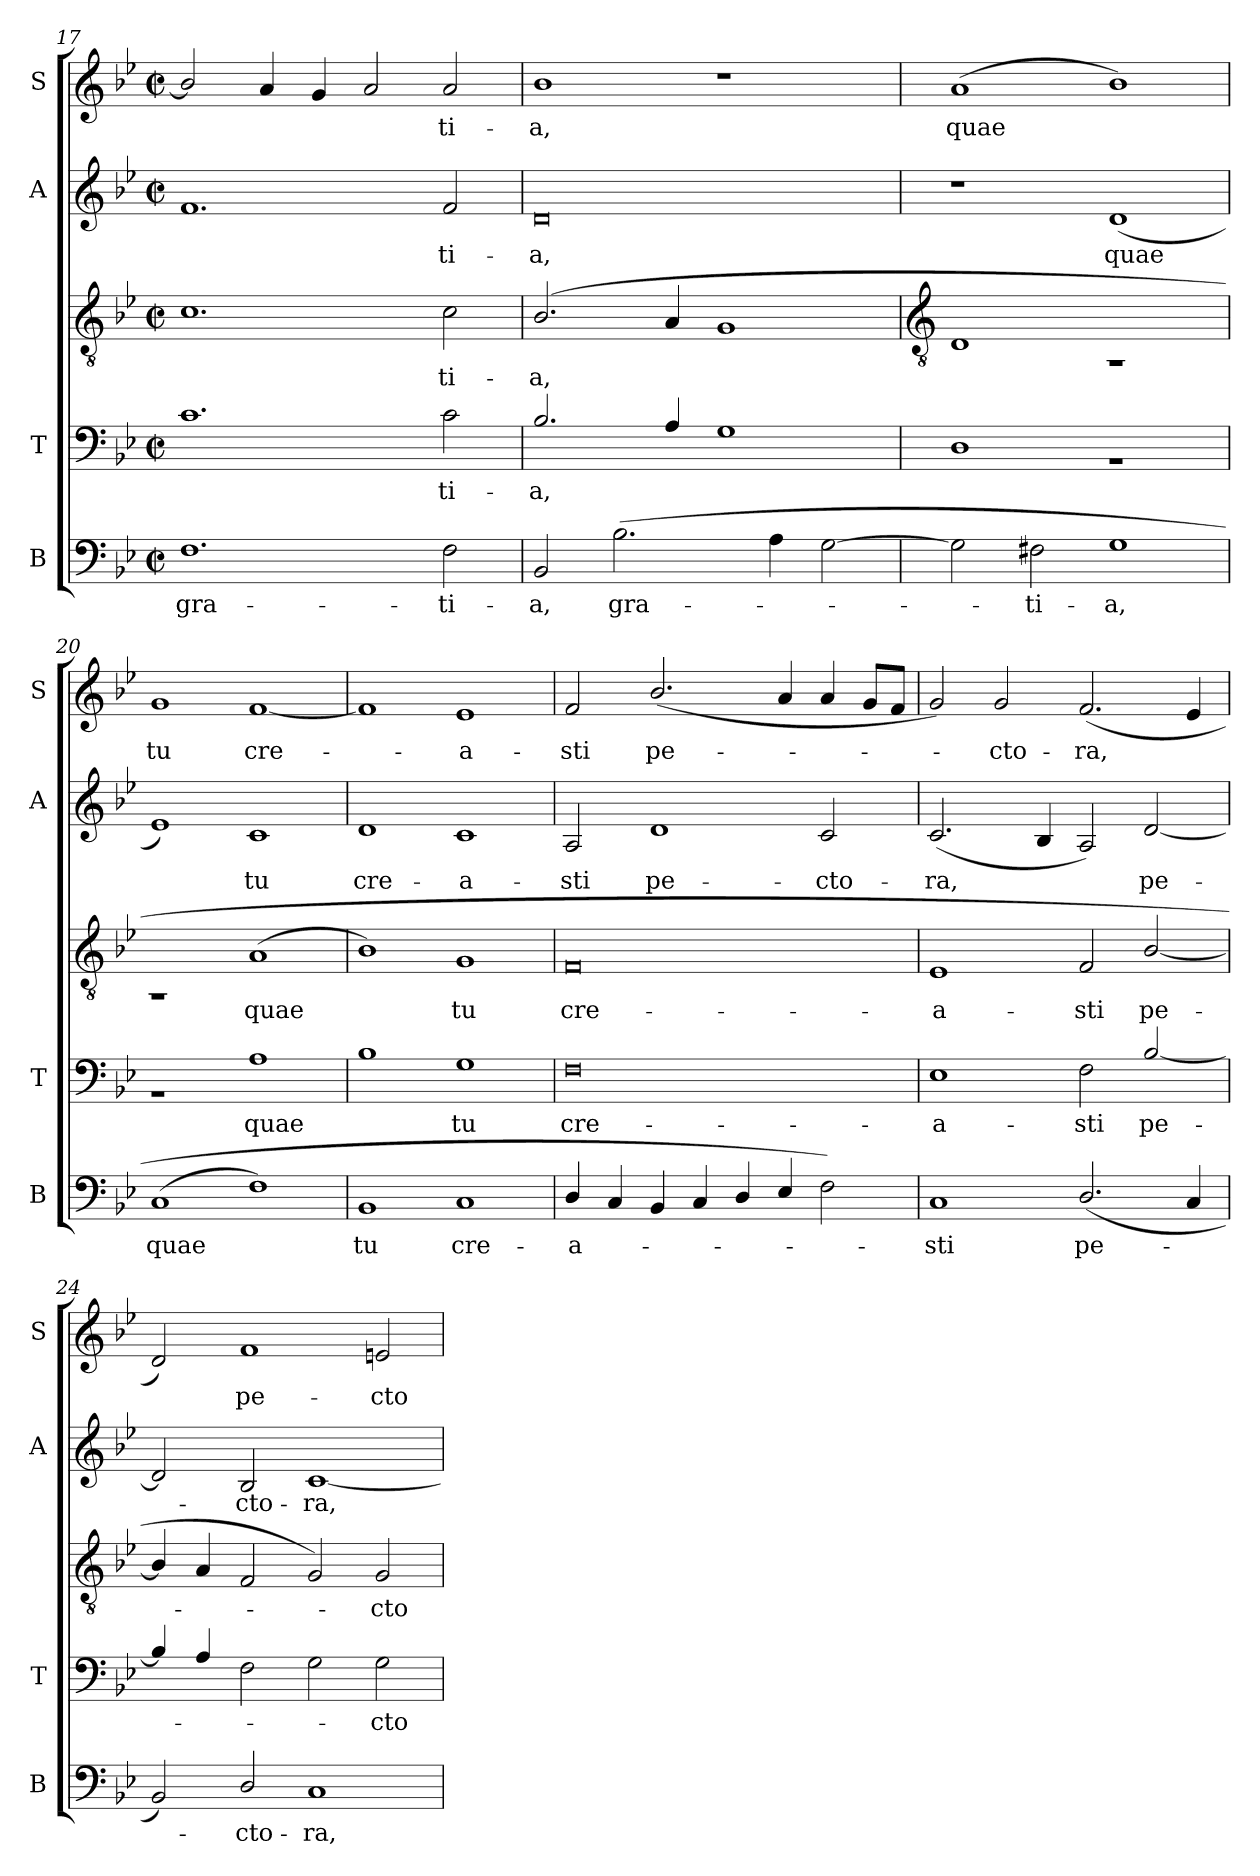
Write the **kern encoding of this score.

**kern	**text	**kern	**text	**kern	**text	**kern	**text	**kern	**text
*part4	*part4	*part3	*part3	*part3	*part3	*part2	*part2	*part1	*part1
*staff5	*staff5	*staff4	*staff4	*staff3	*staff3	*staff2	*staff2	*staff1	*staff1
*I"B	*	*I"T	*	*	*	*I"A	*	*I"S	*
*I'B	*	*I'T	*	*	*	*I'A	*	*I'S	*
*clefF4	*	*	*	*clefGv2	*	*clefG2	*	*clefG2	*
*k[b-e-]	*	*k[b-e-]	*	*k[b-e-]	*	*k[b-e-]	*	*k[b-e-]	*
*B-:	*	*B-:	*	*B-:	*	*B-:	*	*B-:	*
*M4/2	*	*M4/2	*	*M4/2	*	*M4/2	*	*M4/2	*
*met(c|)	*	*met(c|)	*	*met(c|)	*	*met(c|)	*	*met(c|)	*
=17	=17	=17	=17	=17	=17	=17	=17	=17	=17
!	!LO:LY:b	!	!	!	!	!	!	!	!
1.F	gra-	1.c	.	1.c	.	1.f/	.	2b-/]	.
.	.	.	.	.	.	.	.	4a/	.
.	.	.	.	.	.	.	.	4g	.
.	.	.	.	.	.	.	.	2a	.
!	!LO:LY:b	!	!LO:LY:b	!	!LO:LY:b	!	!LO:LY:b	!	!LO:LY:b
2F	-ti-	2c	ti-	2c	ti-	2f/	ti-	2a	ti-
=18	=18	=18	=18	=18	=18	=18	=18	=18	=18
!	!LO:LY:b	!	!LO:LY:b	!	!LO:LY:b	!	!LO:LY:b	!	!LO:LY:b
2BB-	-a,	2.B-/	-a,	(<2.B-/	-a,	0d	-a,	1b-	-a,
!	!LO:LY:b	!	!	!	!	!	!	!	!
(<2.B-	gra-	.	.	.	.	.	.	.	.
.	.	4A/	.	4A/	.	.	.	.	.
.	.	1G/	.	1G/	.	.	.	1r	.
4A	.	.	.	.	.	.	.	.	.
[2G	.	.	.	.	.	.	.	.	.
!!LO:LB:g=z
=19	=19	=19	=19	=19	=19	=19	=19	=19	=19
*	*	*	*	*clefGv2	*	*	*	*	*
!	!	!	!	!	!	!	!	!	!LO:LY:b
2G]	.	1D	.	1D	.	1r	.	(<1a	quae
!	!LO:LY:b	!	!	!	!	!	!	!	!
2F#X	ti-	.	.	.	.	.	.	.	.
!	!LO:LY:b	!	!	!	!	!	!LO:LY:b	!	!
1G	-a,	1rBB	.	1rBB	.	(<1d	quae	1b-)	.
=20	=20	=20	=20	=20	=20	=20	=20	=20	=20
!	!LO:LY:b	!	!	!	!	!	!	!	!LO:LY:b
(<1C	quae	1rBB	.	1rBB	.	1e-)	.	1g	tu
!	!	!	!LO:LY:b	!	!LO:LY:b	!	!LO:LY:b	!	!LO:LY:b
1F)	.	1A	quae	(<1A	quae	1c	tu	[1f	cre-
=21	=21	=21	=21	=21	=21	=21	=21	=21	=21
!	!LO:LY:b	!	!	!	!	!	!LO:LY:b	!	!
1BB-	tu	1B-	.	1B-)	.	1d	cre-	1f]	.
!	!LO:LY:b	!	!LO:LY:b	!	!LO:LY:b	!	!LO:LY:b	!	!LO:LY:b
1C	cre-	1G	tu	1G	tu	1c	-a-	1e-	a-
=22	=22	=22	=22	=22	=22	=22	=22	=22	=22
!	!LO:LY:b	!	!LO:LY:b	!	!LO:LY:b	!	!LO:LY:b	!	!LO:LY:b
4D/	-a-	0F	cre-	0F	cre-	2A	-sti	2f	-sti
4C	.	.	.	.	.	.	.	.	.
!	!	!	!	!	!	!	!LO:LY:b	!	!LO:LY:b
4BB-/	.	.	.	.	.	1d	pe-	(<2.b-/	pe-
4C	.	.	.	.	.	.	.	.	.
4D/	.	.	.	.	.	.	.	.	.
4E-/	.	.	.	.	.	.	.	4a/	.
!	!	!	!	!	!	!	!LO:LY:b	!	!
2F)	.	.	.	.	.	2c	-cto-	4a/	.
.	.	.	.	.	.	.	.	8gL	.
.	.	.	.	.	.	.	.	8fJ	.
=23	=23	=23	=23	=23	=23	=23	=23	=23	=23
!	!LO:LY:b	!	!LO:LY:b	!	!LO:LY:b	!	!LO:LY:b	!	!
1C	sti	1E-	-a-	1E-	-a-	(<2.c	-ra,	2g)	.
!	!	!	!	!	!	!	!	!	!LO:LY:b
.	.	.	.	.	.	.	.	2g	cto-
.	.	.	.	.	.	4B-	.	.	.
!	!LO:LY:b	!	!LO:LY:b	!	!LO:LY:b	!	!	!	!LO:LY:b
(<2.D/	pe-	2F	-sti	2F	-sti	2A)	.	(<2.f	-ra,
!	!	!	!LO:LY:b	!	!LO:LY:b	!	!LO:LY:b	!	!
.	.	[2B-/	pe-	[2B-/	pe-	[2d	pe-	.	.
4C/	.	.	.	.	.	.	.	4e-	.
=24	=24	=24	=24	=24	=24	=24	=24	=24	=24
2BB-)	.	4B-/]	.	4B-/]	.	2d]	.	2d)	.
.	.	4A/	.	4A/	.	.	.	.	.
!	!LO:LY:b	!	!	!	!	!	!LO:LY:b	!	!LO:LY:b
2D/	cto-	2F	.	2F	.	2B-	cto-	1f	pe-
!	!LO:LY:b	!	!	!	!	!	!LO:LY:b	!	!
1C	-ra,	2G	.	2G)	.	[1c	-ra,	.	.
!	!	!	!LO:LY:b	!	!LO:LY:b	!	!	!	!LO:LY:b
.	.	2G	cto-	2G	cto-	.	.	2e	-cto-
=	=	=	=	=	=	=	=	=	=
*-	*-	*-	*-	*-	*-	*-	*-	*-	*-
